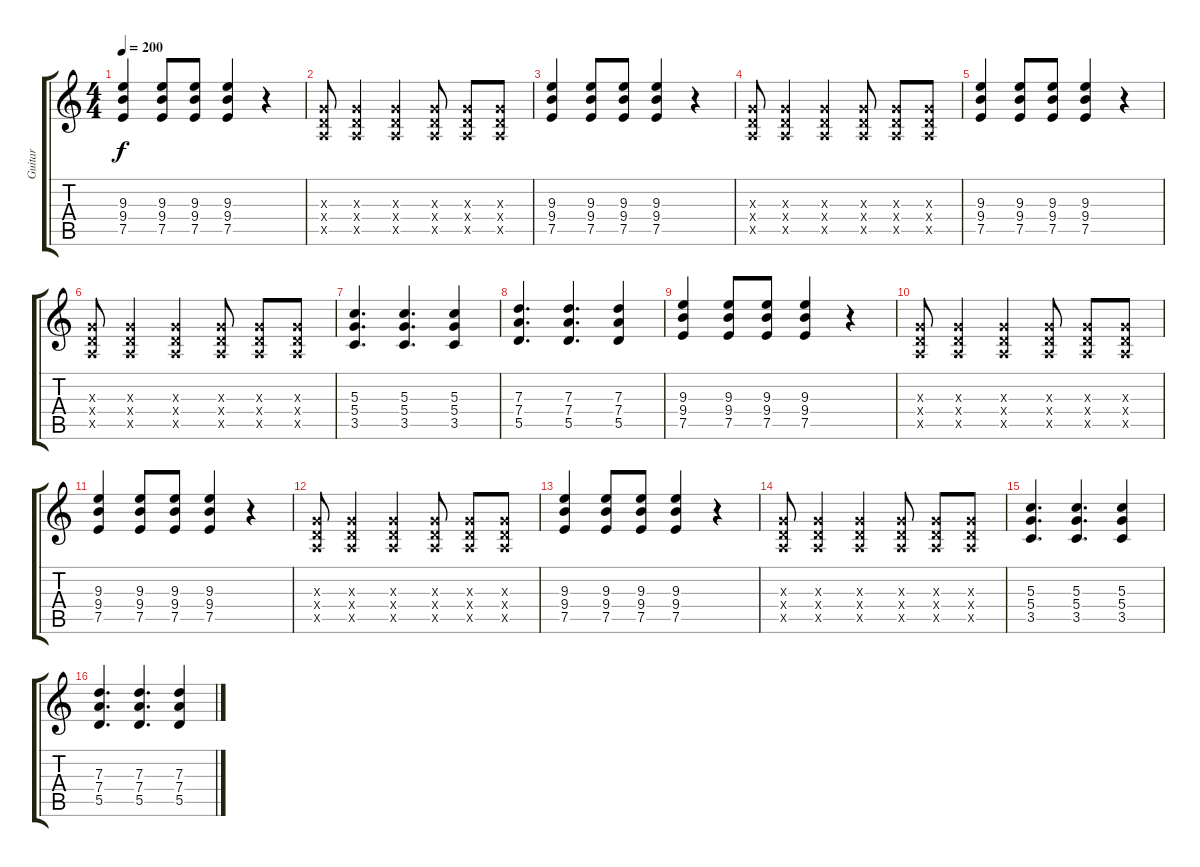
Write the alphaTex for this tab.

\track ("Guitar" "Guitar") {instrument distortionguitar}
\staff {score tabs}
\tuning (E4 B3 G3 D3 A2 E2) {hide}
\ts (4 4)
\tempo 200
\clef g2
\ks c
(9.3 9.4 7.5).4{dy f} (9.3 9.4 7.5).8 (9.3 9.4 7.5).8 (9.3 9.4 7.5).4 r.4 |
(0.3{x} 0.4{x} 0.5{x}).8 (0.3{x} 0.4{x} 0.5{x}).4 (0.3{x} 0.4{x} 0.5{x}).4 (0.3{x} 0.4{x} 0.5{x}).8 (0.3{x} 0.4{x} 0.5{x}).8 (0.3{x} 0.4{x} 0.5{x}).8 |
(9.3 9.4 7.5).4 (9.3 9.4 7.5).8 (9.3 9.4 7.5).8 (9.3 9.4 7.5).4 r.4 |
(0.3{x} 0.4{x} 0.5{x}).8 (0.3{x} 0.4{x} 0.5{x}).4 (0.3{x} 0.4{x} 0.5{x}).4 (0.3{x} 0.4{x} 0.5{x}).8 (0.3{x} 0.4{x} 0.5{x}).8 (0.3{x} 0.4{x} 0.5{x}).8 |
(9.3 9.4 7.5).4 (9.3 9.4 7.5).8 (9.3 9.4 7.5).8 (9.3 9.4 7.5).4 r.4 |
(0.3{x} 0.4{x} 0.5{x}).8 (0.3{x} 0.4{x} 0.5{x}).4 (0.3{x} 0.4{x} 0.5{x}).4 (0.3{x} 0.4{x} 0.5{x}).8 (0.3{x} 0.4{x} 0.5{x}).8 (0.3{x} 0.4{x} 0.5{x}).8 |
(5.3 5.4 3.5).4{d} (5.3 5.4 3.5).4{d} (5.3 5.4 3.5).4 |
(7.3 7.4 5.5).4{d} (7.3 7.4 5.5).4{d} (7.3 7.4 5.5).4 |
(9.3 9.4 7.5).4 (9.3 9.4 7.5).8 (9.3 9.4 7.5).8 (9.3 9.4 7.5).4 r.4 |
(0.3{x} 0.4{x} 0.5{x}).8 (0.3{x} 0.4{x} 0.5{x}).4 (0.3{x} 0.4{x} 0.5{x}).4 (0.3{x} 0.4{x} 0.5{x}).8 (0.3{x} 0.4{x} 0.5{x}).8 (0.3{x} 0.4{x} 0.5{x}).8 |
(9.3 9.4 7.5).4 (9.3 9.4 7.5).8 (9.3 9.4 7.5).8 (9.3 9.4 7.5).4 r.4 |
(0.3{x} 0.4{x} 0.5{x}).8 (0.3{x} 0.4{x} 0.5{x}).4 (0.3{x} 0.4{x} 0.5{x}).4 (0.3{x} 0.4{x} 0.5{x}).8 (0.3{x} 0.4{x} 0.5{x}).8 (0.3{x} 0.4{x} 0.5{x}).8 |
(9.3 9.4 7.5).4 (9.3 9.4 7.5).8 (9.3 9.4 7.5).8 (9.3 9.4 7.5).4 r.4 |
(0.3{x} 0.4{x} 0.5{x}).8 (0.3{x} 0.4{x} 0.5{x}).4 (0.3{x} 0.4{x} 0.5{x}).4 (0.3{x} 0.4{x} 0.5{x}).8 (0.3{x} 0.4{x} 0.5{x}).8 (0.3{x} 0.4{x} 0.5{x}).8 |
(5.3 5.4 3.5).4{d} (5.3 5.4 3.5).4{d} (5.3 5.4 3.5).4 |
(7.3 7.4 5.5).4{d} (7.3 7.4 5.5).4{d} (7.3 7.4 5.5).4
